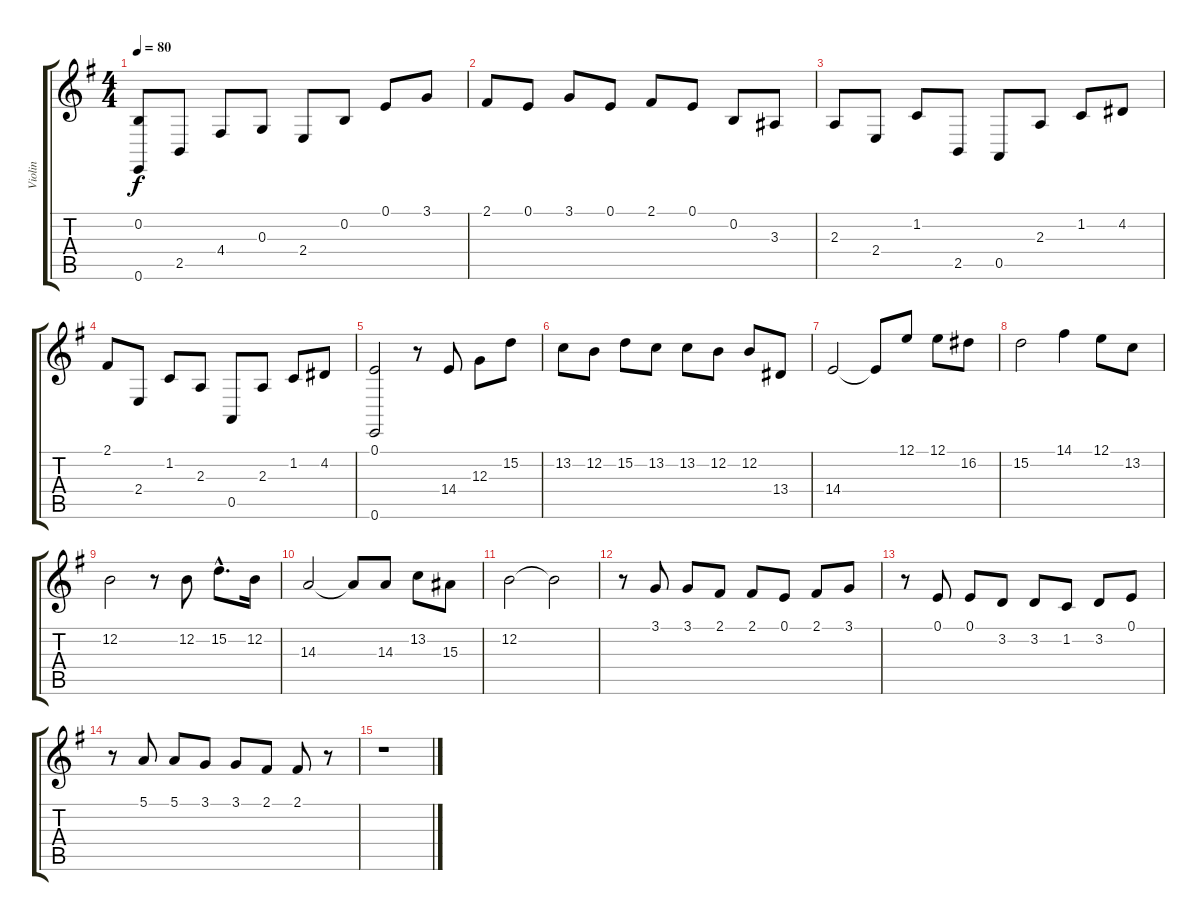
\track ("Violin" "Violin") {instrument violin}
\staff {score tabs}
\tuning (E4 B3 G3 D3 A2 E2) {hide}
\ts (4 4)
\tempo 80
\clef g2
\ks g
(0.2 0.6).8{dy f} 2.5.8 4.4.8 0.3.8 2.4.8 0.2.8 0.1.8 3.1.8 |
2.1.8 0.1.8 3.1.8 0.1.8 2.1.8 0.1.8 0.2.8 3.3.8 |
2.3.8 2.4.8 1.2.8 2.5.8 0.5.8 2.3.8 1.2.8 4.2.8 |
2.1.8 2.4.8 1.2.8 2.3.8 0.5.8 2.3.8 1.2.8 4.2.8 |
(0.1 0.6).2 r.8{volume 12} 14.4.8 12.3.8 15.2.8 |
13.2.8 12.2.8 15.2.8 13.2.8 13.2.8 12.2.8 12.2.8 13.4.8 |
14.4.2 14.4{t}.8 12.1.8 12.1.8 16.2.8 |
15.2.2 14.1.4 12.1.8 13.2.8 |
12.2.2 r.8 12.2.8 15.2{hac}.8{d} 12.2.16 |
14.3.2 14.3{t}.8 14.3.8 13.2.8 15.3.8 |
12.2.2 12.2{t}.2 |
r.8 3.1.8 3.1.8 2.1.8 2.1.8 0.1.8 2.1.8 3.1.8 |
r.8 0.1.8 0.1.8 3.2.8 3.2.8 1.2.8 3.2.8 0.1.8 |
r.8 5.1.8 5.1.8 3.1.8 3.1.8 2.1.8 2.1.8 r.8 |
r.1
